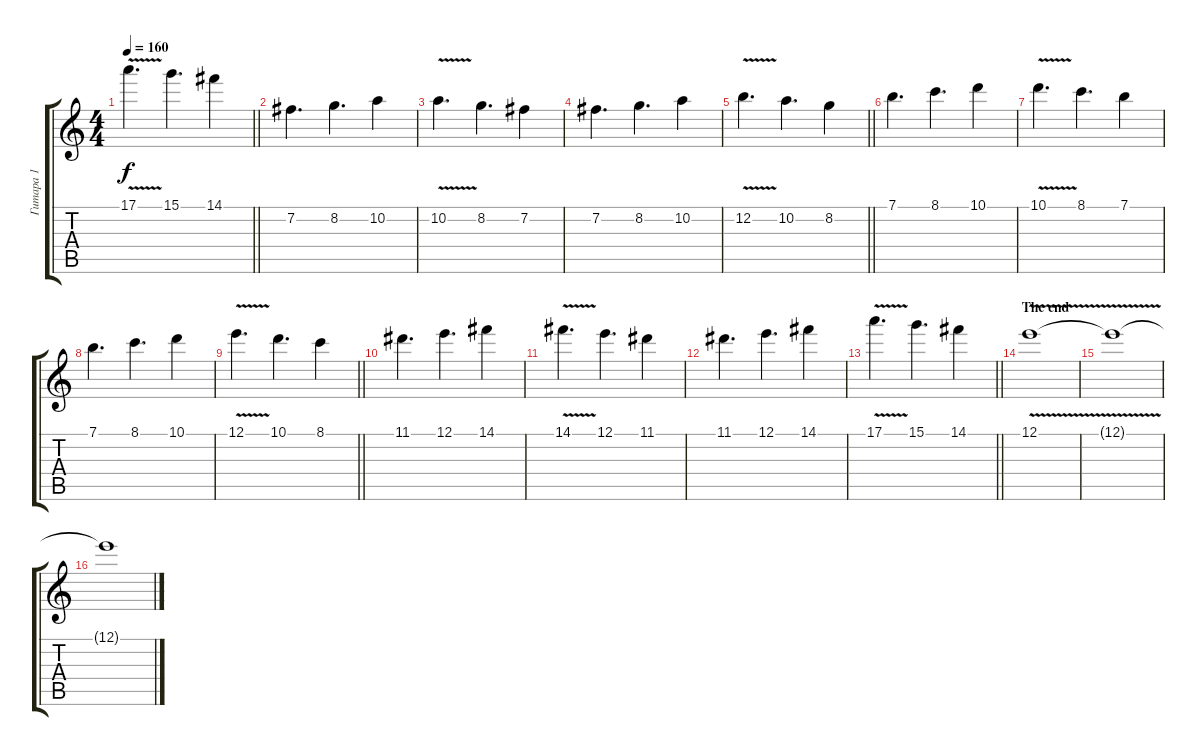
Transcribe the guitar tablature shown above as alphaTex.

\track ("Гитара 1" "Гитара 1") {instrument distortionguitar}
\staff {score tabs}
\tuning (E4 B3 G3 D3 A2 E2) {hide}
\ts (4 4)
\tempo 160
\clef g2
\barLineRight lightlight
\ks c
17.1{v}.4{d dy f} 15.1.4{d} 14.1.4 |
7.2.4{d} 8.2.4{d} 10.2.4 |
10.2{v}.4{d} 8.2.4{d} 7.2.4 |
7.2.4{d} 8.2.4{d} 10.2.4 |
\barLineRight lightlight
12.2{v}.4{d} 10.2.4{d} 8.2.4 |
7.1.4{d} 8.1.4{d} 10.1.4 |
10.1{v}.4{d} 8.1.4{d} 7.1.4 |
7.1.4{d} 8.1.4{d} 10.1.4 |
\barLineRight lightlight
12.1{v}.4{d} 10.1.4{d} 8.1.4 |
11.1.4{d} 12.1.4{d} 14.1.4 |
14.1{v}.4{d} 12.1.4{d} 11.1.4 |
11.1.4{d} 12.1.4{d} 14.1.4 |
\barLineRight lightlight
17.1{v}.4{d} 15.1.4{d} 14.1.4 |
\section ("" "The end")
12.1{v}.1 |
12.1{t}.1 |
12.1{t}.1
